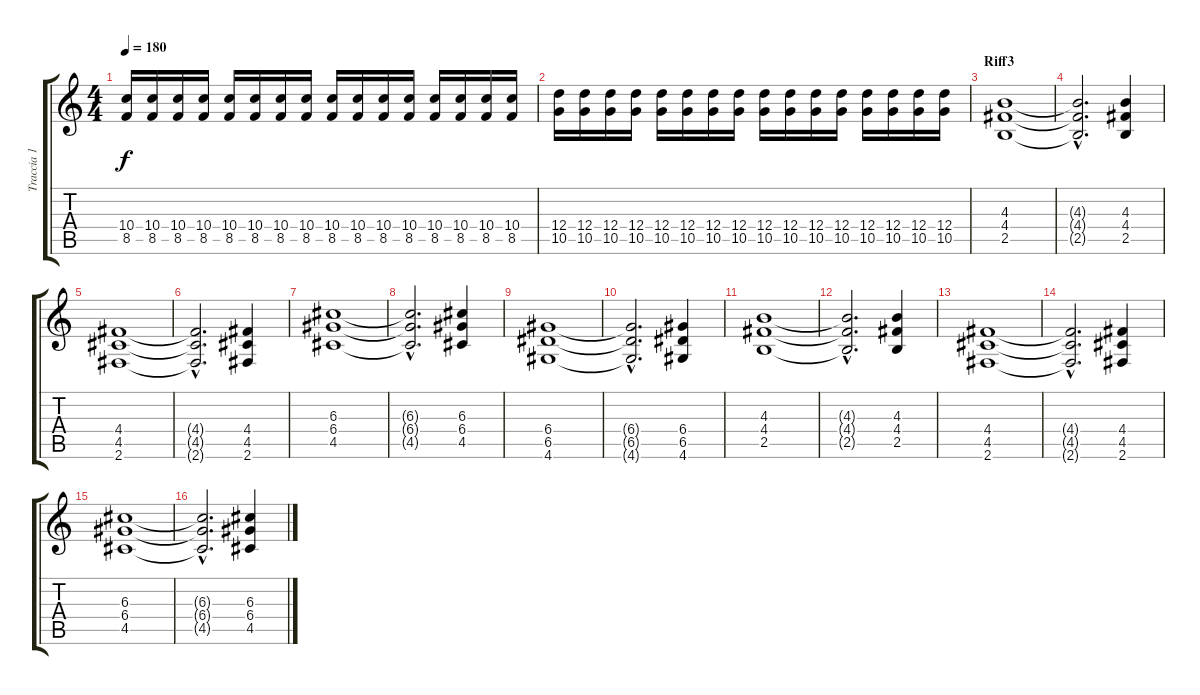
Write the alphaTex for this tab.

\track ("Traccia 1" "Traccia 1") {instrument overdrivenguitar}
\staff {score tabs}
\tuning (E4 B3 G3 D3 A2 E2) {hide}
\ts (4 4)
\tempo 180
\clef g2
\ks c
(10.4 8.5).16{dy f} (10.4 8.5).16 (10.4 8.5).16 (10.4 8.5).16 (10.4 8.5).16 (10.4 8.5).16 (10.4 8.5).16 (10.4 8.5).16 (10.4 8.5).16 (10.4 8.5).16 (10.4 8.5).16 (10.4 8.5).16 (10.4 8.5).16 (10.4 8.5).16 (10.4 8.5).16 (10.4 8.5).16 |
(12.4 10.5).16 (12.4 10.5).16 (12.4 10.5).16 (12.4 10.5).16 (12.4 10.5).16 (12.4 10.5).16 (12.4 10.5).16 (12.4 10.5).16 (12.4 10.5).16 (12.4 10.5).16 (12.4 10.5).16 (12.4 10.5).16 (12.4 10.5).16 (12.4 10.5).16 (12.4 10.5).16 (12.4 10.5).16 |
\section ("" "Riff3")
(4.3 4.4 2.5).1 |
(4.3{hac t} 4.4{hac t} 2.5{hac t}).2{d} (4.3 4.4 2.5).4 |
(4.4 4.5 2.6).1 |
(4.4{hac t} 4.5{hac t} 2.6{hac t}).2{d} (4.4 4.5 2.6).4 |
(6.3 6.4 4.5).1 |
(6.3{hac t} 6.4{hac t} 4.5{hac t}).2{d} (6.3 6.4 4.5).4 |
(6.4 6.5 4.6).1 |
(6.4{hac t} 6.5{hac t} 4.6{hac t}).2{d} (6.4 6.5 4.6).4 |
(4.3 4.4 2.5).1 |
(4.3{hac t} 4.4{hac t} 2.5{hac t}).2{d} (4.3 4.4 2.5).4 |
(4.4 4.5 2.6).1 |
(4.4{hac t} 4.5{hac t} 2.6{hac t}).2{d} (4.4 4.5 2.6).4 |
(6.3 6.4 4.5).1 |
(6.3{hac t} 6.4{hac t} 4.5{hac t}).2{d} (6.3 6.4 4.5).4
